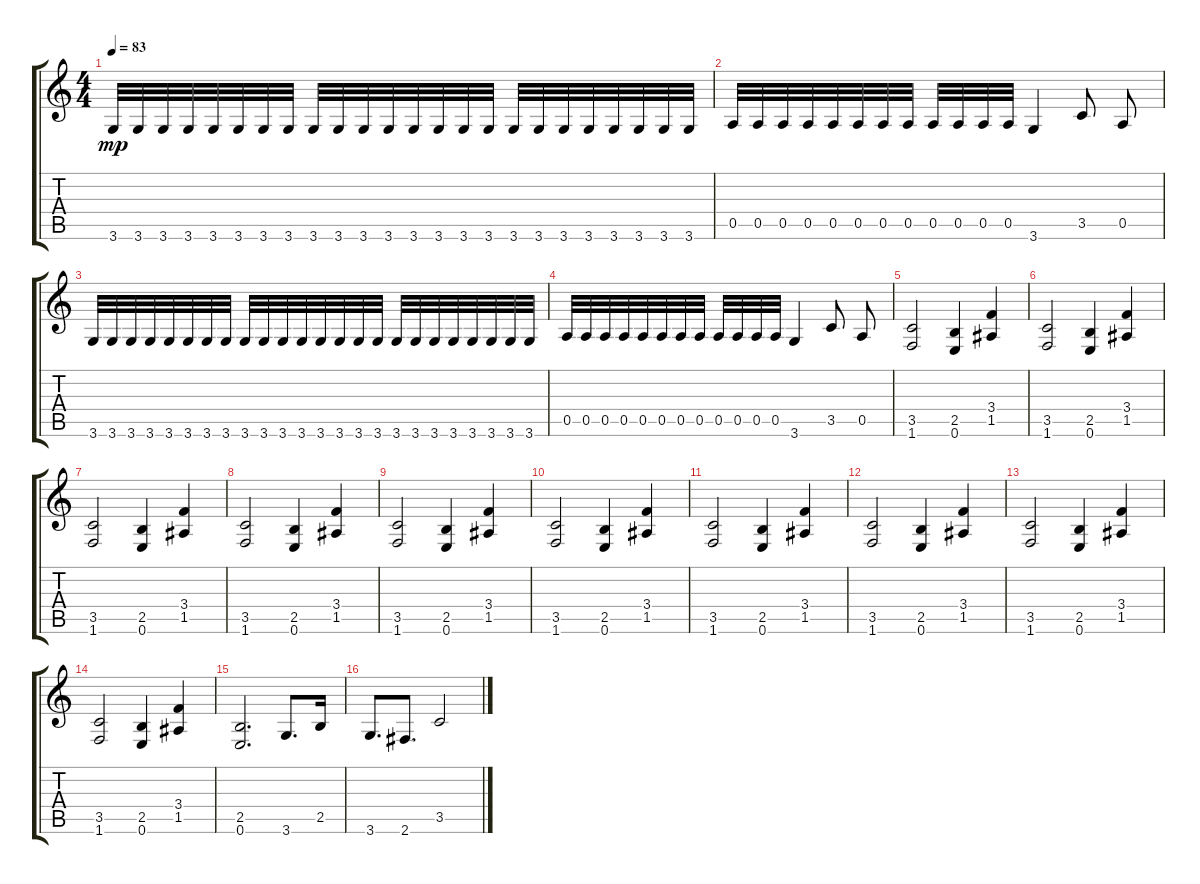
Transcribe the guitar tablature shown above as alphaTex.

\track "" {instrument distortionguitar}
\staff {score tabs}
\tuning (E4 B3 G3 D3 A2 E2) {hide}
\ts (4 4)
\tempo 83
\clef g2
\ks c
3.6.32{dy mp} 3.6.32 3.6.32 3.6.32 3.6.32 3.6.32 3.6.32 3.6.32 3.6.32 3.6.32 3.6.32 3.6.32 3.6.32 3.6.32 3.6.32 3.6.32 3.6.32 3.6.32 3.6.32 3.6.32 3.6.32 3.6.32 3.6.32 3.6.32 |
0.5.32 0.5.32 0.5.32 0.5.32 0.5.32 0.5.32 0.5.32 0.5.32 0.5.32 0.5.32 0.5.32 0.5.32 3.6.4 3.5.8 0.5.8 |
3.6.32 3.6.32 3.6.32 3.6.32 3.6.32 3.6.32 3.6.32 3.6.32 3.6.32 3.6.32 3.6.32 3.6.32 3.6.32 3.6.32 3.6.32 3.6.32 3.6.32 3.6.32 3.6.32 3.6.32 3.6.32 3.6.32 3.6.32 3.6.32 |
0.5.32 0.5.32 0.5.32 0.5.32 0.5.32 0.5.32 0.5.32 0.5.32 0.5.32 0.5.32 0.5.32 0.5.32 3.6.4 3.5.8 0.5.8 |
(3.5 1.6).2 (2.5 0.6).4 (3.4 1.5).4 |
(3.5 1.6).2 (2.5 0.6).4 (3.4 1.5).4 |
(3.5 1.6).2 (2.5 0.6).4 (3.4 1.5).4 |
(3.5 1.6).2 (2.5 0.6).4 (3.4 1.5).4 |
(3.5 1.6).2 (2.5 0.6).4 (3.4 1.5).4 |
(3.5 1.6).2 (2.5 0.6).4 (3.4 1.5).4 |
(3.5 1.6).2 (2.5 0.6).4 (3.4 1.5).4 |
(3.5 1.6).2 (2.5 0.6).4 (3.4 1.5).4 |
(3.5 1.6).2 (2.5 0.6).4 (3.4 1.5).4 |
(3.5 1.6).2 (2.5 0.6).4 (3.4 1.5).4 |
(2.5 0.6).2{d} 3.6.8{d} 2.5.16 |
3.6.8{d} 2.6.8{d} 3.5.2
